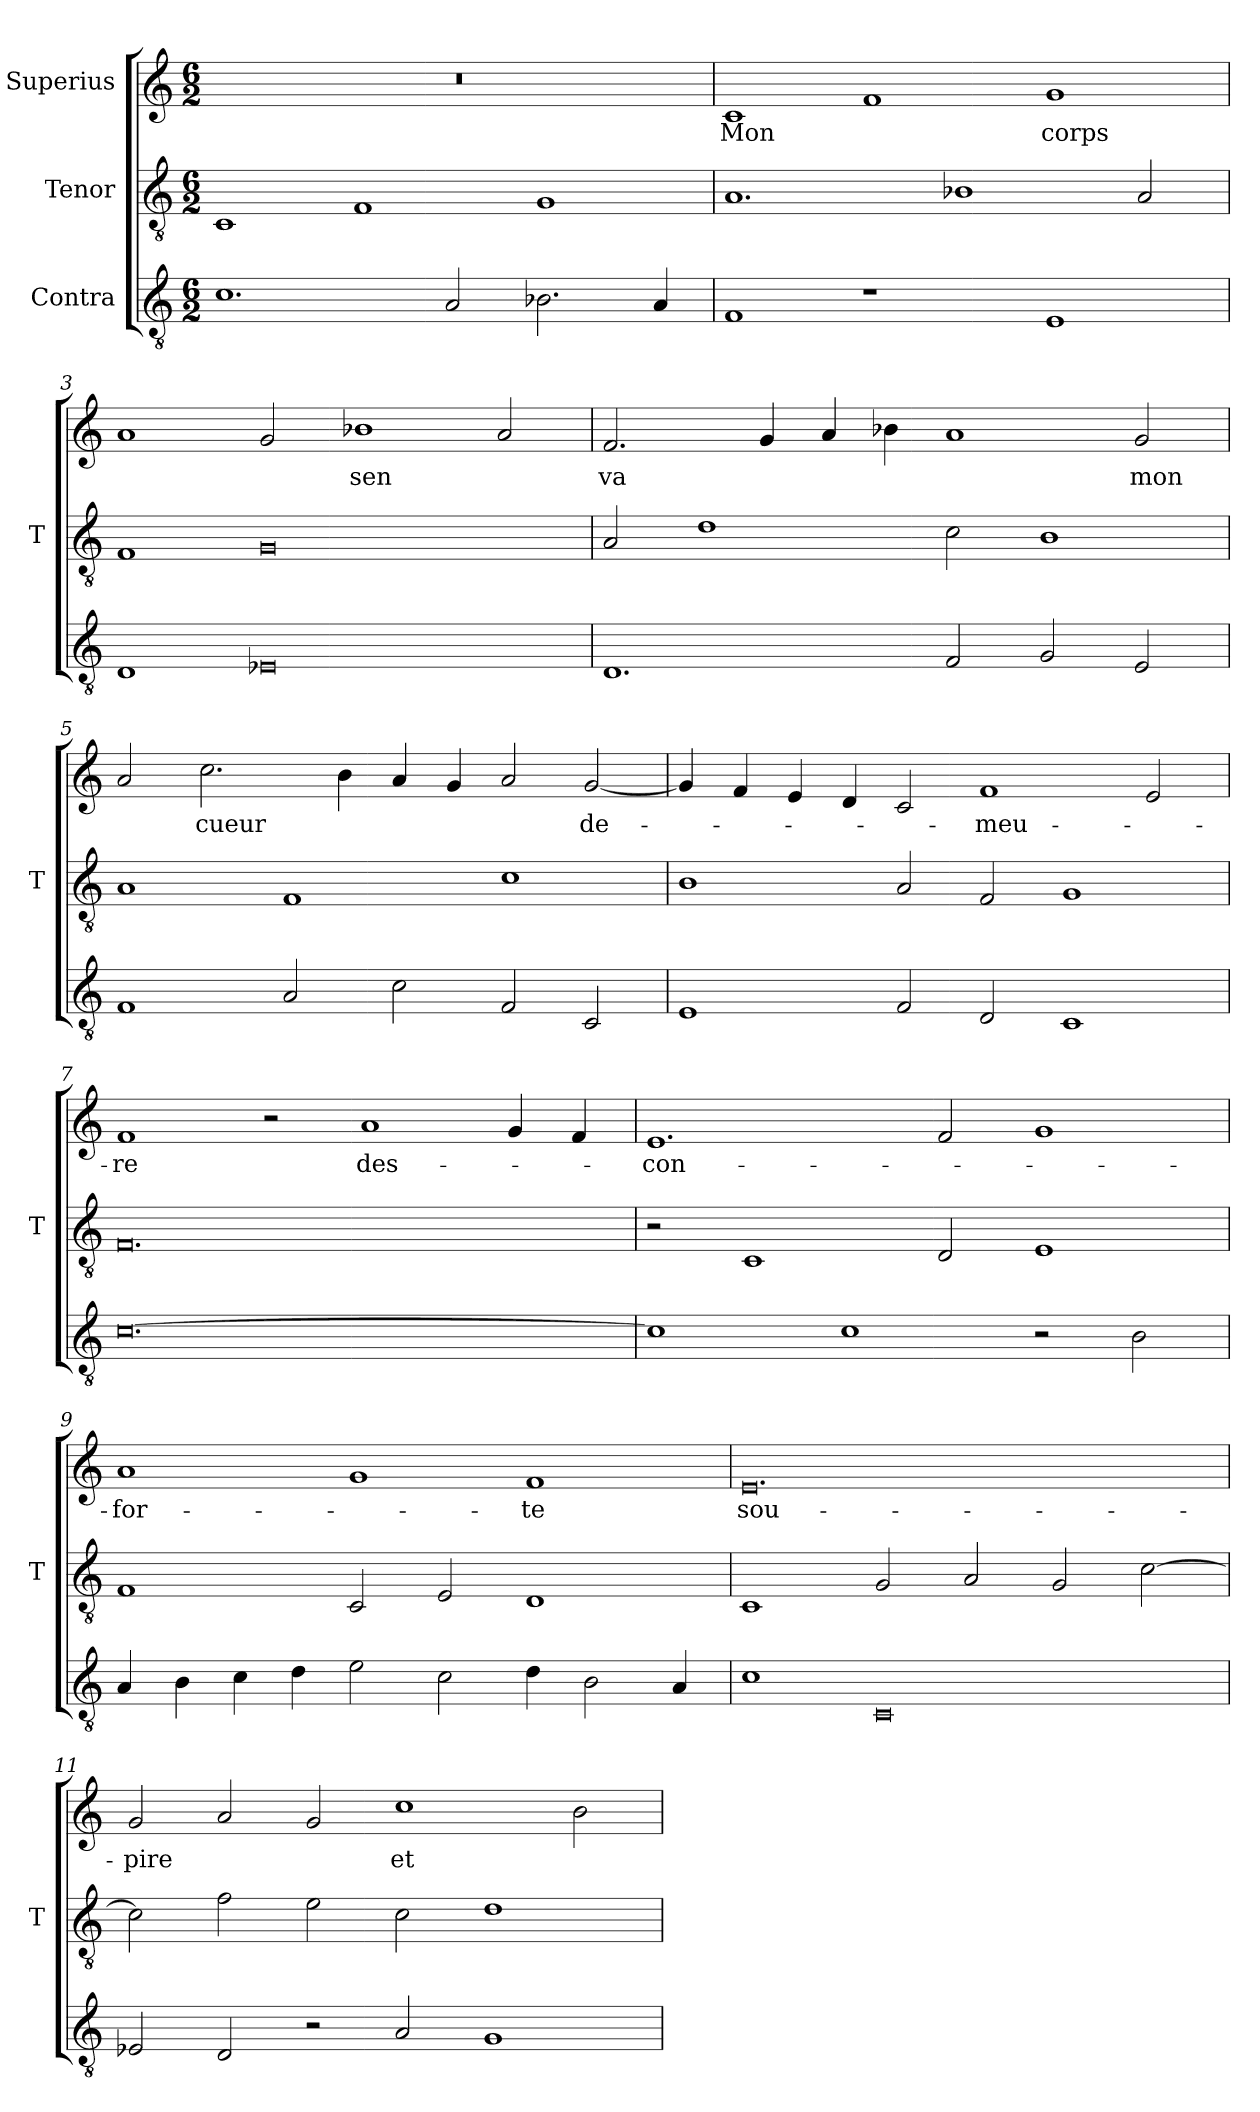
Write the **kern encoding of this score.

**kern	**kern	**kern	**text
*part3	*part2	*part1	*part1
*staff3	*staff2	*staff1	*staff1
*I"Contra	*I"Tenor	*I"Superius	*
*	*I'T	*	*
*clefGv2	*clefGv2	*clefG2	*
*M6/2	*M6/2	*M6/2	*
=1	=1	=1	=1
1.c	1C	0.r	.
.	1F	.	.
2A	.	.	.
2.B-X	1G	.	.
4A	.	.	.
=2	=2	=2	=2
1F	1.A	1c	-Mon
1r	.	1f	.
.	1B-X	.	.
1E	.	1g	-corps
.	2A	.	.
=3	=3	=3	=3
1D	1F	1a	.
0E-X	0G	2g	.
.	.	1b-X	-sen
.	.	2a	.
=4	=4	=4	=4
1.D	2A	2.f	-va
.	1d	.	.
.	.	4g	.
.	.	4a	.
.	.	4b-X	.
2F	2c	1a	.
2G	1B	.	.
2E	.	2g	-mon
=5	=5	=5	=5
1F	1A	2a	.
.	.	2.cc	-cueur
2A	1F	.	.
.	.	4b	.
2c	.	4a	.
.	.	4g	.
2F	1c	2a	.
2C	.	[2g	de-
=6	=6	=6	=6
1E	1B	4g]	.
.	.	4f	.
.	.	4e	.
.	.	4d	.
2F	2A	2c	.
2D	2F	1f	-meu-
1C	1G	.	.
.	.	2e	.
=7	=7	=7	=7
[0.c	0.F	1f	-re
.	.	2r	.
.	.	1a	des-
.	.	4g	.
.	.	4f	.
=8	=8	=8	=8
1c]	2r	1.e	-con-
.	1C	.	.
1c	.	.	.
.	2D	2f	.
2r	1E	1g	.
2B	.	.	.
=9	=9	=9	=9
4A	1F	1a	-for-
4B	.	.	.
4c	.	.	.
4d	.	.	.
2e	2C	1g	.
2c	2E	.	.
4d	1D	1f	-te
2B	.	.	.
4A	.	.	.
=10	=10	=10	=10
1c	1C	0.e	sou-
0C	2G	.	.
.	2A	.	.
.	2G	.	.
.	[2c	.	.
=11	=11	=11	=11
2E-X	2c]	2g	-pire
2D	2f	2a	.
2r	2e	2g	.
2A	2c	1cc	-et
1G	1d	.	.
.	.	2b	.
=	=	=	=
*-	*-	*-	*-
